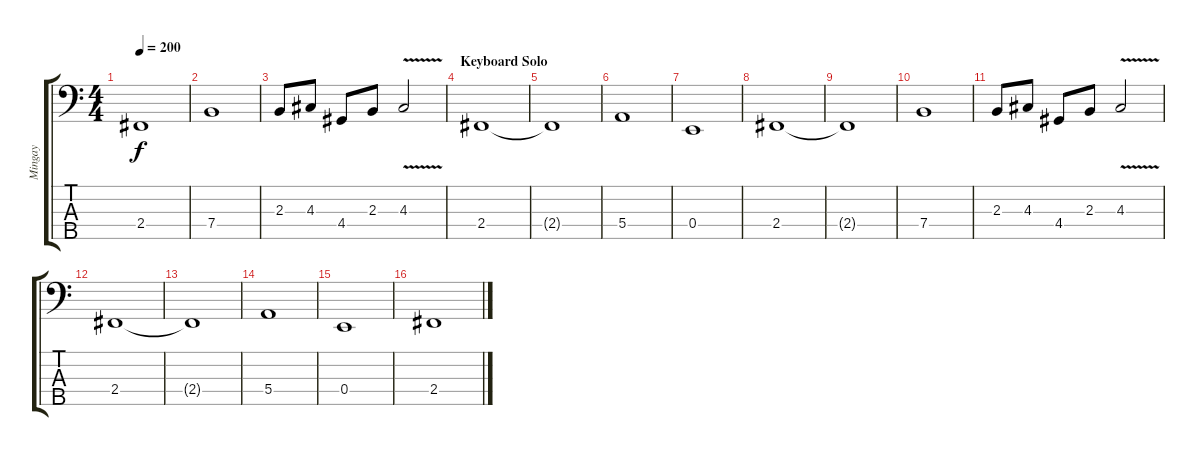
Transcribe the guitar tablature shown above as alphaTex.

\track ("Mingay" "Mingay") {instrument electricbasspick}
\staff {score tabs}
\tuning (G2 D2 A1 E1 B0) {hide}
\ts (4 4)
\tempo 200
\clef f4
\ks c
2.4{t}.1{dy f} |
7.4.1 |
2.3.8 4.3.8 4.4.8 2.3.8 4.3{v}.2 |
\section ("" "Keyboard Solo")
2.4.1 |
2.4{t}.1 |
5.4.1 |
0.4.1 |
2.4.1 |
2.4{t}.1 |
7.4.1 |
2.3.8 4.3.8 4.4.8 2.3.8 4.3{v}.2 |
2.4.1 |
2.4{t}.1 |
5.4.1 |
0.4.1 |
2.4.1
